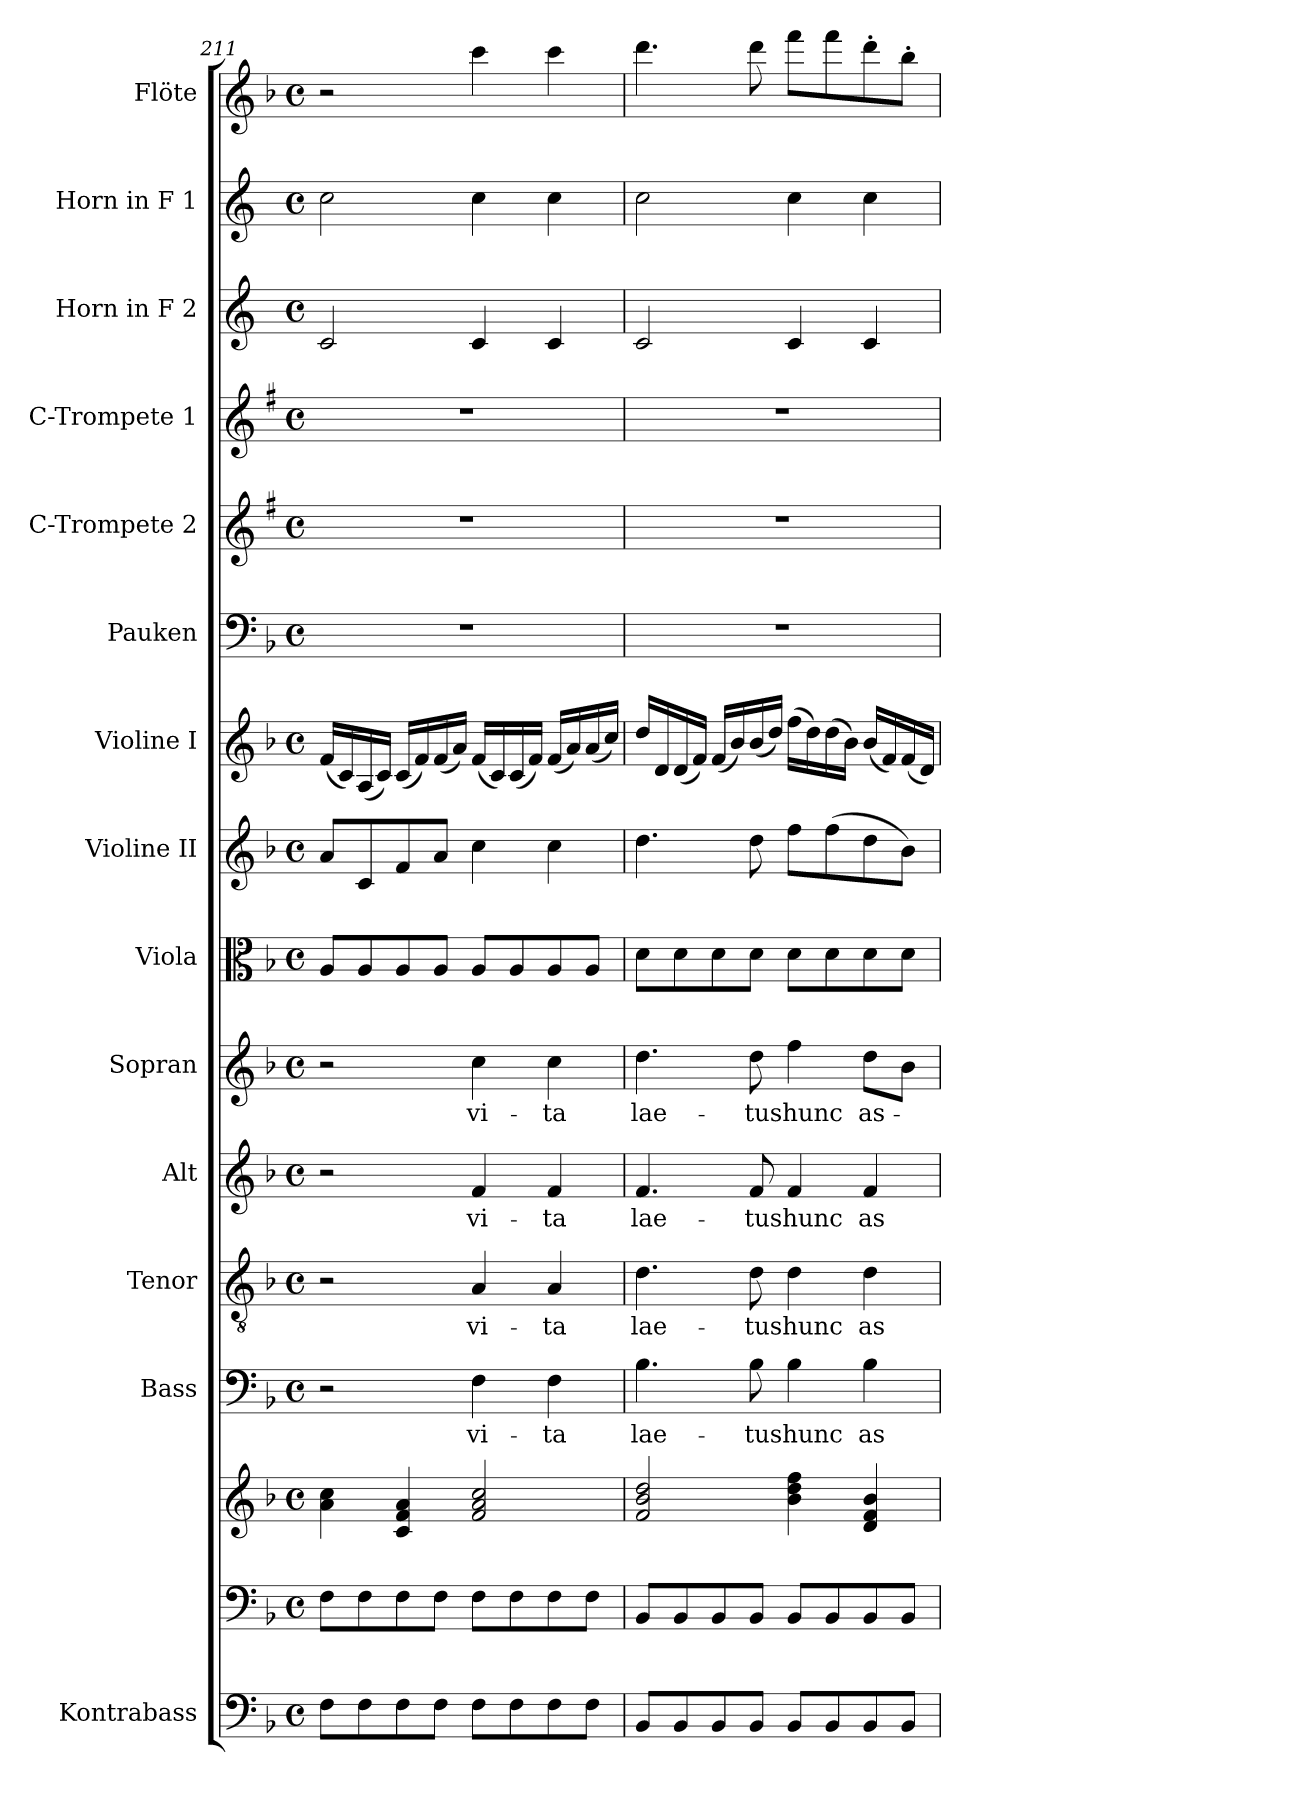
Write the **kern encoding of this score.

**kern	**kern	**kern	**kern	**text	**kern	**text	**kern	**text	**kern	**text	**kern	**kern	**kern	**kern	**kern	**kern	**kern	**kern	**kern
*part15	*part14	*part14	*part13	*part13	*part12	*part12	*part11	*part11	*part10	*part10	*part9	*part8	*part7	*part6	*part5	*part4	*part3	*part2	*part1
*staff16	*staff15	*staff14	*staff13	*staff13	*staff12	*staff12	*staff11	*staff11	*staff10	*staff10	*staff9	*staff8	*staff7	*staff6	*staff5	*staff4	*staff3	*staff2	*staff1
*I"Kontrabass	*	*	*I"Bass	*	*I"Tenor	*	*I"Alt	*	*I"Sopran	*	*I"Viola	*I"Violine II	*I"Violine I	*I"Pauken	*I"C-Trompete 2	*I"C-Trompete 1	*I"Horn in F 2	*I"Horn in F 1	*I"Flöte
*I'Kb.	*	*	*I'B.	*	*I'T.	*	*I'A.	*	*I'S.	*	*I'Vla.	*I'Vl. II	*I'Vl. I	*I'Pk.	*I'C Trp. 2	*I'C Trp. 1	*	*	*I'Fl.
!!LO:PB:g=z
*clefF4	*clefF4	*clefG2	*clefF4	*	*clefGv2	*	*clefG2	*	*clefG2	*	*clefC3	*clefG2	*clefG2	*clefF4	*clefG2	*clefG2	*clefG2	*clefG2	*clefG2
*ITrd7c12	*	*	*	*	*	*	*	*	*	*	*	*	*	*	*ITrd1c2	*ITrd1c2	*ITrd4c7	*ITrd4c7	*
*k[b-]	*k[b-]	*k[b-]	*k[b-]	*	*k[b-]	*	*k[b-]	*	*k[b-]	*	*k[b-]	*k[b-]	*k[b-]	*k[b-]	*k[b-]	*k[b-]	*k[b-]	*k[b-]	*k[b-]
*F:	*F:	*F:	*F:	*	*F:	*	*F:	*	*F:	*	*F:	*F:	*F:	*F:	*F:	*F:	*F:	*F:	*F:
*M4/4	*M4/4	*M4/4	*M4/4	*	*M4/4	*	*M4/4	*	*M4/4	*	*M4/4	*M4/4	*M4/4	*M4/4	*M4/4	*M4/4	*M4/4	*M4/4	*M4/4
*met(c)	*met(c)	*met(c)	*met(c)	*	*met(c)	*	*met(c)	*	*met(c)	*	*met(c)	*met(c)	*met(c)	*met(c)	*met(c)	*met(c)	*met(c)	*met(c)	*met(c)
=211	=211	=211	=211	=211	=211	=211	=211	=211	=211	=211	=211	=211	=211	=211	=211	=211	=211	=211	=211
8FF\L	8F\L	4a\ 4cc\	2r	.	2r	.	2r	.	2r	.	8A/L	8a/L	(<16f/LL	1r	1r	1r	2F/	2f\	2r
.	.	.	.	.	.	.	.	.	.	.	.	.	16c/)	.	.	.	.	.	.
8FF\	8F\	.	.	.	.	.	.	.	.	.	8A/	8c/	(<16A/	.	.	.	.	.	.
.	.	.	.	.	.	.	.	.	.	.	.	.	16c/JJ)	.	.	.	.	.	.
8FF\	8F\	4c/ 4f/ 4a/	.	.	.	.	.	.	.	.	8A/	8f/	(<16c/LL	.	.	.	.	.	.
.	.	.	.	.	.	.	.	.	.	.	.	.	16f/)	.	.	.	.	.	.
8FF\J	8F\J	.	.	.	.	.	.	.	.	.	8A/J	8a/J	(<16f/	.	.	.	.	.	.
.	.	.	.	.	.	.	.	.	.	.	.	.	16a/JJ)	.	.	.	.	.	.
!	!	!	!	!LO:LY:b	!	!LO:LY:b	!	!LO:LY:b	!	!LO:LY:b	!	!	!	!	!	!	!	!	!
8FF\L	8F\L	2f/ 2a/ 2cc/	4F\	vi-	4A/	vi-	4f/	vi-	4cc\	vi-	8A/L	4cc\	(<16f/LL	.	.	.	4F/	4f\	4ccc\
.	.	.	.	.	.	.	.	.	.	.	.	.	16c/)	.	.	.	.	.	.
8FF\	8F\	.	.	.	.	.	.	.	.	.	8A/	.	(<16c/	.	.	.	.	.	.
.	.	.	.	.	.	.	.	.	.	.	.	.	16f/JJ)	.	.	.	.	.	.
!	!	!	!	!LO:LY:b	!	!LO:LY:b	!	!LO:LY:b	!	!LO:LY:b	!	!	!	!	!	!	!	!	!
8FF\	8F\	.	4F\	-ta	4A/	-ta	4f/	-ta	4cc\	-ta	8A/	4cc\	(<16f/LL	.	.	.	4F/	4f\	4ccc\
.	.	.	.	.	.	.	.	.	.	.	.	.	16a/)	.	.	.	.	.	.
8FF\J	8F\J	.	.	.	.	.	.	.	.	.	8A/J	.	(<16a/	.	.	.	.	.	.
.	.	.	.	.	.	.	.	.	.	.	.	.	16cc/JJ)	.	.	.	.	.	.
=212	=212	=212	=212	=212	=212	=212	=212	=212	=212	=212	=212	=212	=212	=212	=212	=212	=212	=212	=212
!	!	!	!	!LO:LY:b	!	!LO:LY:b	!	!LO:LY:b	!	!LO:LY:b	!	!	!	!	!	!	!	!	!
8BBB-/L	8BB-/L	2f/ 2b-/ 2dd/	4.B-\	lae-	4.d\	lae-	4.f/	lae-	4.dd\	lae-	8d\L	4.dd\	16dd/LL	1r	1r	1r	2F/	2f\	4.ddd\
.	.	.	.	.	.	.	.	.	.	.	.	.	16d/	.	.	.	.	.	.
8BBB-/	8BB-/	.	.	.	.	.	.	.	.	.	8d\	.	(<16d/	.	.	.	.	.	.
.	.	.	.	.	.	.	.	.	.	.	.	.	16f/JJ)	.	.	.	.	.	.
8BBB-/	8BB-/	.	.	.	.	.	.	.	.	.	8d\	.	(<16f/LL	.	.	.	.	.	.
.	.	.	.	.	.	.	.	.	.	.	.	.	16b-/)	.	.	.	.	.	.
!	!	!	!	!LO:LY:b	!	!LO:LY:b	!	!LO:LY:b	!	!LO:LY:b	!	!	!	!	!	!	!	!	!
8BBB-/J	8BB-/J	.	8B-\	-tus	8d\	-tus	8f/	-tus	8dd\	-tus	8d\J	8dd\	(<16b-/	.	.	.	.	.	8ddd\
.	.	.	.	.	.	.	.	.	.	.	.	.	16dd/JJ)	.	.	.	.	.	.
!	!	!	!	!LO:LY:b	!	!LO:LY:b	!	!LO:LY:b	!	!LO:LY:b	!	!	!	!	!	!	!	!	!
8BBB-/L	8BB-/L	4b-\ 4dd\ 4ff\	4B-\	hunc	4d\	hunc	4f/	hunc	4ff\	hunc	8d\L	8ff\L	(>16ff\LL	.	.	.	4F/	4f\	8fff\L
.	.	.	.	.	.	.	.	.	.	.	.	.	16dd\)	.	.	.	.	.	.
8BBB-/	8BB-/	.	.	.	.	.	.	.	.	.	8d\	(>8ff\	(>16dd\	.	.	.	.	.	8fff\
.	.	.	.	.	.	.	.	.	.	.	.	.	16b-\JJ)	.	.	.	.	.	.
!	!	!	!	!LO:LY:b	!	!LO:LY:b	!	!LO:LY:b	!	!LO:LY:b	!	!	!	!	!	!	!	!	!
8BBB-/	8BB-/	4d/ 4f/ 4b-/	4B-\	as-	4d\	as-	4f/	as-	8dd\L	as-	8d\	8dd\	(<16b-/LL	.	.	.	4F/	4f\	8ddd'>\
.	.	.	.	.	.	.	.	.	.	.	.	.	16f/)	.	.	.	.	.	.
8BBB-/J	8BB-/J	.	.	.	.	.	.	.	8b-\J	.	8d\J	8b-\J)	(<16f/	.	.	.	.	.	8bb-'>\J
.	.	.	.	.	.	.	.	.	.	.	.	.	16d/JJ)	.	.	.	.	.	.
=	=	=	=	=	=	=	=	=	=	=	=	=	=	=	=	=	=	=	=
*-	*-	*-	*-	*-	*-	*-	*-	*-	*-	*-	*-	*-	*-	*-	*-	*-	*-	*-	*-
